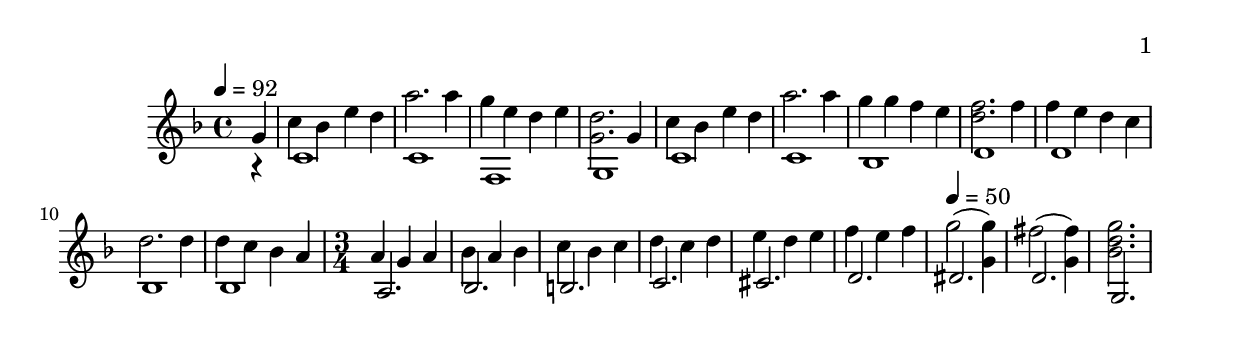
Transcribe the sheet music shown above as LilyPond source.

\version "2.16.2"

melody = \new Voice \relative c' {
  \tempo 4 = 92

  \partial 4 g'4
  c bes e d |  a'2. a4 | g e d e |
  < g, d' >2. g4 | c bes e d | a'2. a4 | g g f e |
  < f d >2. f4 | f e d c | d2. d4 | d c bes a |

  \time 3/4
  a g a | bes a bes | c bes c | d c d | e d e | f e f |

  \tempo 4 = 50
  g2( < g g, >4) | fis2( < fis g, >4) | < bes, d g >2.
}

bass = \new Voice \relative c' {
  \partial 4 r4
  c1 | c | f, | g |
  c | c | bes | d |
  d | bes | bes

  \time 3/4
  a2. bes b c cis d dis d g,
}

\header {
  title = ""
  composer = ""
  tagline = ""
}

\paper {
  #(set-paper-size "a4")
  top-margin = 3\cm
  right-margin = 1.5\cm
  print-page-number = ##t
  print-first-page-number = ##t
}

\score{
  \new Staff <<
    \key f \major
    \melody
    \bass
  >>

  \layout{}
  \midi {
    \set Staff.midiInstrument = #"guitar"
  }
}
